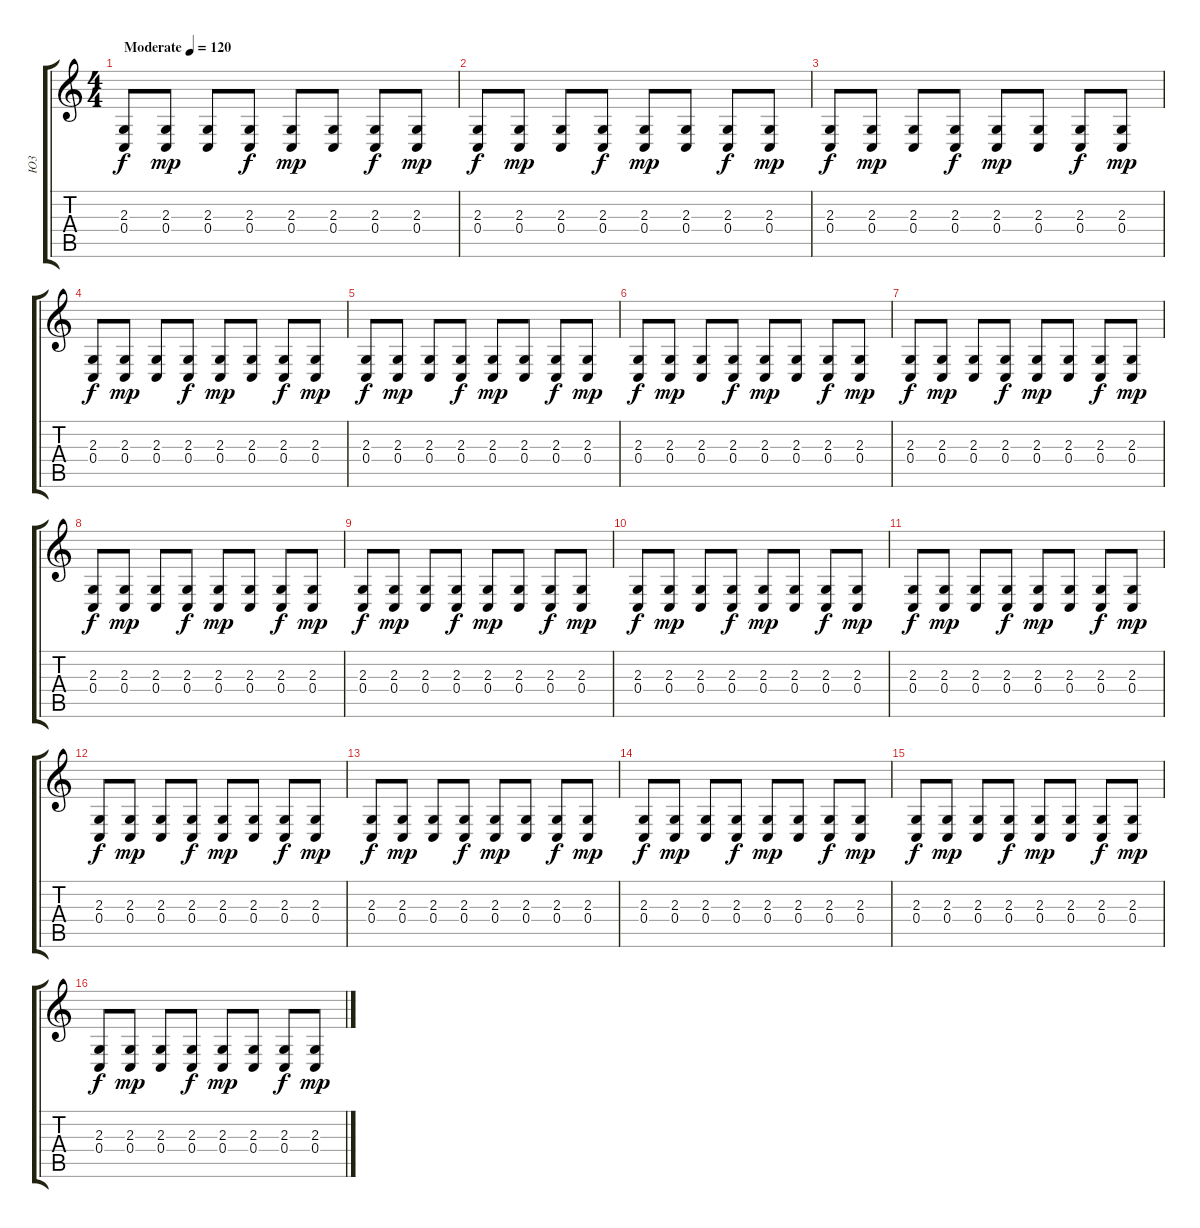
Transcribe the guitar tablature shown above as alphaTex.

\track ("Ю3" "Ю3") {instrument stringensemble1}
\staff {score tabs}
\tuning (D4 A3 F3 C3 G2 C2) {hide}
\ts (4 4)
\tempo (120 "Moderate")
\clef g2
\ks c
(2.3 0.4).8{dy f instrument stringensemble1} (2.3 0.4).8{dy mp} (2.3 0.4).8 (2.3 0.4).8{dy f} (2.3 0.4).8{dy mp} (2.3 0.4).8 (2.3 0.4).8{dy f} (2.3 0.4).8{dy mp} |
(2.3 0.4).8{dy f} (2.3 0.4).8{dy mp} (2.3 0.4).8 (2.3 0.4).8{dy f} (2.3 0.4).8{dy mp} (2.3 0.4).8 (2.3 0.4).8{dy f} (2.3 0.4).8{dy mp} |
(2.3 0.4).8{dy f} (2.3 0.4).8{dy mp} (2.3 0.4).8 (2.3 0.4).8{dy f} (2.3 0.4).8{dy mp} (2.3 0.4).8 (2.3 0.4).8{dy f} (2.3 0.4).8{dy mp} |
(2.3 0.4).8{dy f} (2.3 0.4).8{dy mp} (2.3 0.4).8 (2.3 0.4).8{dy f} (2.3 0.4).8{dy mp} (2.3 0.4).8 (2.3 0.4).8{dy f} (2.3 0.4).8{dy mp} |
(2.3 0.4).8{dy f} (2.3 0.4).8{dy mp} (2.3 0.4).8 (2.3 0.4).8{dy f} (2.3 0.4).8{dy mp} (2.3 0.4).8 (2.3 0.4).8{dy f} (2.3 0.4).8{dy mp} |
(2.3 0.4).8{dy f} (2.3 0.4).8{dy mp} (2.3 0.4).8 (2.3 0.4).8{dy f} (2.3 0.4).8{dy mp} (2.3 0.4).8 (2.3 0.4).8{dy f} (2.3 0.4).8{dy mp} |
(2.3 0.4).8{dy f} (2.3 0.4).8{dy mp} (2.3 0.4).8 (2.3 0.4).8{dy f} (2.3 0.4).8{dy mp} (2.3 0.4).8 (2.3 0.4).8{dy f} (2.3 0.4).8{dy mp} |
(2.3 0.4).8{dy f} (2.3 0.4).8{dy mp} (2.3 0.4).8 (2.3 0.4).8{dy f} (2.3 0.4).8{dy mp} (2.3 0.4).8 (2.3 0.4).8{dy f} (2.3 0.4).8{dy mp} |
(2.3 0.4).8{dy f} (2.3 0.4).8{dy mp} (2.3 0.4).8 (2.3 0.4).8{dy f} (2.3 0.4).8{dy mp} (2.3 0.4).8 (2.3 0.4).8{dy f} (2.3 0.4).8{dy mp} |
(2.3 0.4).8{dy f} (2.3 0.4).8{dy mp} (2.3 0.4).8 (2.3 0.4).8{dy f} (2.3 0.4).8{dy mp} (2.3 0.4).8 (2.3 0.4).8{dy f} (2.3 0.4).8{dy mp} |
(2.3 0.4).8{dy f} (2.3 0.4).8{dy mp} (2.3 0.4).8 (2.3 0.4).8{dy f} (2.3 0.4).8{dy mp} (2.3 0.4).8 (2.3 0.4).8{dy f} (2.3 0.4).8{dy mp} |
(2.3 0.4).8{dy f} (2.3 0.4).8{dy mp} (2.3 0.4).8 (2.3 0.4).8{dy f} (2.3 0.4).8{dy mp} (2.3 0.4).8 (2.3 0.4).8{dy f} (2.3 0.4).8{dy mp} |
(2.3 0.4).8{dy f} (2.3 0.4).8{dy mp} (2.3 0.4).8 (2.3 0.4).8{dy f} (2.3 0.4).8{dy mp} (2.3 0.4).8 (2.3 0.4).8{dy f} (2.3 0.4).8{dy mp} |
(2.3 0.4).8{dy f} (2.3 0.4).8{dy mp} (2.3 0.4).8 (2.3 0.4).8{dy f} (2.3 0.4).8{dy mp} (2.3 0.4).8 (2.3 0.4).8{dy f} (2.3 0.4).8{dy mp} |
(2.3 0.4).8{dy f} (2.3 0.4).8{dy mp} (2.3 0.4).8 (2.3 0.4).8{dy f} (2.3 0.4).8{dy mp} (2.3 0.4).8 (2.3 0.4).8{dy f} (2.3 0.4).8{dy mp} |
(2.3 0.4).8{dy f} (2.3 0.4).8{dy mp} (2.3 0.4).8 (2.3 0.4).8{dy f} (2.3 0.4).8{dy mp} (2.3 0.4).8 (2.3 0.4).8{dy f} (2.3 0.4).8{dy mp}
